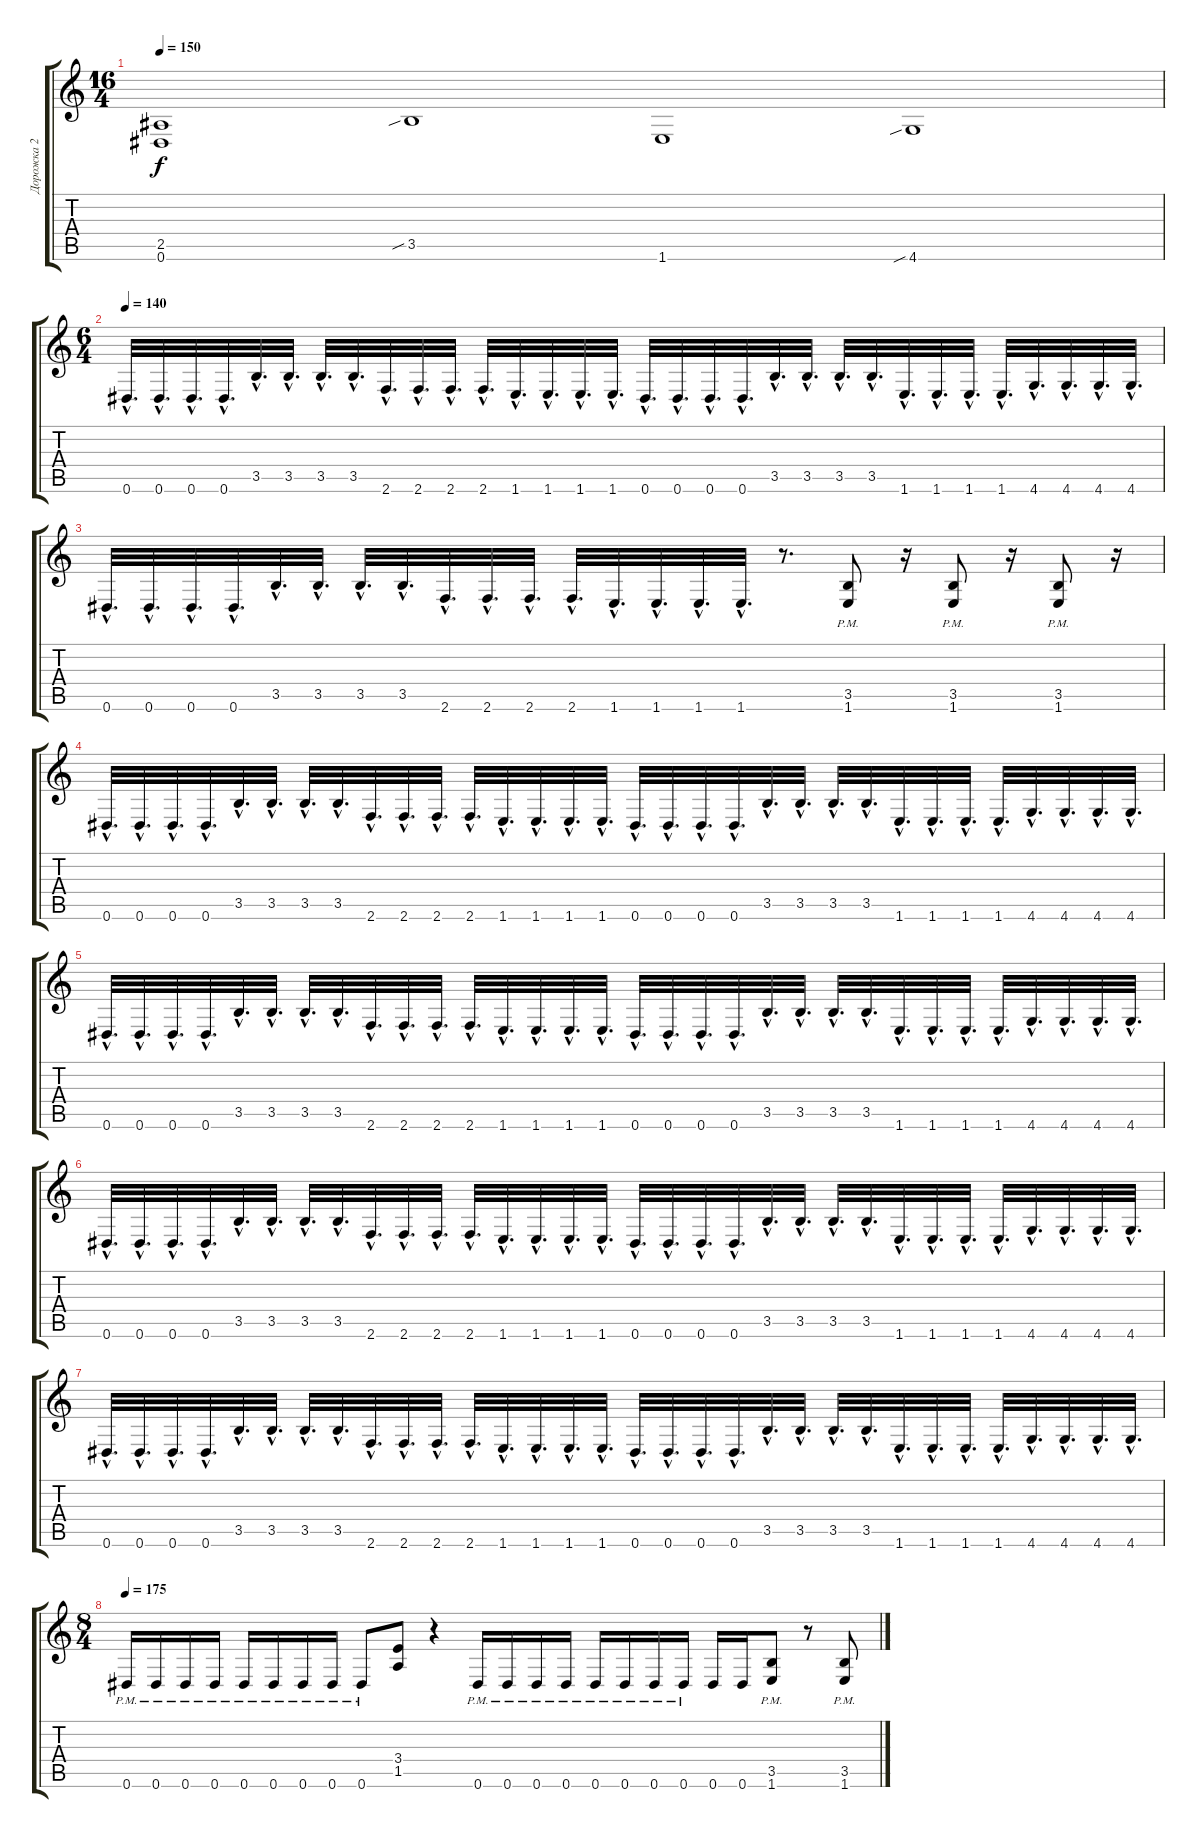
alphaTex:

\track ("Дорожка 2" "Дорожка 2") {instrument distortionguitar}
\staff {score tabs}
\tuning (Eb4 Bb3 Gb3 Db3 Ab2 Eb2) {hide}
\ts (16 4)
\tempo 150
\clef g2
\ks c
(2.5 0.6).1{dy f} 3.5{sib}.1 1.6.1 4.6{sib}.1 |
\ts (6 4)
\tempo 140
0.6{hac}.32{d} 0.6{hac}.32{d} 0.6{hac}.32{d} 0.6{hac}.32{d} 3.5{hac}.32{d} 3.5{hac}.32{d} 3.5{hac}.32{d} 3.5{hac}.32{d} 2.6{hac}.32{d} 2.6{hac}.32{d} 2.6{hac}.32{d} 2.6{hac}.32{d} 1.6{hac}.32{d} 1.6{hac}.32{d} 1.6{hac}.32{d} 1.6{hac}.32{d} 0.6{hac}.32{d} 0.6{hac}.32{d} 0.6{hac}.32{d} 0.6{hac}.32{d} 3.5{hac}.32{d} 3.5{hac}.32{d} 3.5{hac}.32{d} 3.5{hac}.32{d} 1.6{hac}.32{d} 1.6{hac}.32{d} 1.6{hac}.32{d} 1.6{hac}.32{d} 4.6{hac}.32{d} 4.6{hac}.32{d} 4.6{hac}.32{d} 4.6{hac}.32{d} |
0.6{hac}.32{d} 0.6{hac}.32{d} 0.6{hac}.32{d} 0.6{hac}.32{d} 3.5{hac}.32{d} 3.5{hac}.32{d} 3.5{hac}.32{d} 3.5{hac}.32{d} 2.6{hac}.32{d} 2.6{hac}.32{d} 2.6{hac}.32{d} 2.6{hac}.32{d} 1.6{hac}.32{d} 1.6{hac}.32{d} 1.6{hac}.32{d} 1.6{hac}.32{d} r.8{d} (3.5{pm} 1.6{pm}).8 r.16 (3.5{pm} 1.6{pm}).8 r.16 (3.5{pm} 1.6{pm}).8 r.16 |
0.6{hac}.32{d} 0.6{hac}.32{d} 0.6{hac}.32{d} 0.6{hac}.32{d} 3.5{hac}.32{d} 3.5{hac}.32{d} 3.5{hac}.32{d} 3.5{hac}.32{d} 2.6{hac}.32{d} 2.6{hac}.32{d} 2.6{hac}.32{d} 2.6{hac}.32{d} 1.6{hac}.32{d} 1.6{hac}.32{d} 1.6{hac}.32{d} 1.6{hac}.32{d} 0.6{hac}.32{d} 0.6{hac}.32{d} 0.6{hac}.32{d} 0.6{hac}.32{d} 3.5{hac}.32{d} 3.5{hac}.32{d} 3.5{hac}.32{d} 3.5{hac}.32{d} 1.6{hac}.32{d} 1.6{hac}.32{d} 1.6{hac}.32{d} 1.6{hac}.32{d} 4.6{hac}.32{d} 4.6{hac}.32{d} 4.6{hac}.32{d} 4.6{hac}.32{d} |
0.6{hac}.32{d} 0.6{hac}.32{d} 0.6{hac}.32{d} 0.6{hac}.32{d} 3.5{hac}.32{d} 3.5{hac}.32{d} 3.5{hac}.32{d} 3.5{hac}.32{d} 2.6{hac}.32{d} 2.6{hac}.32{d} 2.6{hac}.32{d} 2.6{hac}.32{d} 1.6{hac}.32{d} 1.6{hac}.32{d} 1.6{hac}.32{d} 1.6{hac}.32{d} 0.6{hac}.32{d} 0.6{hac}.32{d} 0.6{hac}.32{d} 0.6{hac}.32{d} 3.5{hac}.32{d} 3.5{hac}.32{d} 3.5{hac}.32{d} 3.5{hac}.32{d} 1.6{hac}.32{d} 1.6{hac}.32{d} 1.6{hac}.32{d} 1.6{hac}.32{d} 4.6{hac}.32{d} 4.6{hac}.32{d} 4.6{hac}.32{d} 4.6{hac}.32{d} |
0.6{hac}.32{d} 0.6{hac}.32{d} 0.6{hac}.32{d} 0.6{hac}.32{d} 3.5{hac}.32{d} 3.5{hac}.32{d} 3.5{hac}.32{d} 3.5{hac}.32{d} 2.6{hac}.32{d} 2.6{hac}.32{d} 2.6{hac}.32{d} 2.6{hac}.32{d} 1.6{hac}.32{d} 1.6{hac}.32{d} 1.6{hac}.32{d} 1.6{hac}.32{d} 0.6{hac}.32{d} 0.6{hac}.32{d} 0.6{hac}.32{d} 0.6{hac}.32{d} 3.5{hac}.32{d} 3.5{hac}.32{d} 3.5{hac}.32{d} 3.5{hac}.32{d} 1.6{hac}.32{d} 1.6{hac}.32{d} 1.6{hac}.32{d} 1.6{hac}.32{d} 4.6{hac}.32{d} 4.6{hac}.32{d} 4.6{hac}.32{d} 4.6{hac}.32{d} |
0.6{hac}.32{d} 0.6{hac}.32{d} 0.6{hac}.32{d} 0.6{hac}.32{d} 3.5{hac}.32{d} 3.5{hac}.32{d} 3.5{hac}.32{d} 3.5{hac}.32{d} 2.6{hac}.32{d} 2.6{hac}.32{d} 2.6{hac}.32{d} 2.6{hac}.32{d} 1.6{hac}.32{d} 1.6{hac}.32{d} 1.6{hac}.32{d} 1.6{hac}.32{d} 0.6{hac}.32{d} 0.6{hac}.32{d} 0.6{hac}.32{d} 0.6{hac}.32{d} 3.5{hac}.32{d} 3.5{hac}.32{d} 3.5{hac}.32{d} 3.5{hac}.32{d} 1.6{hac}.32{d} 1.6{hac}.32{d} 1.6{hac}.32{d} 1.6{hac}.32{d} 4.6{hac}.32{d} 4.6{hac}.32{d} 4.6{hac}.32{d} 4.6{hac}.32{d} |
\ts (8 4)
\tempo 175
0.6{pm}.16 0.6{pm}.16 0.6{pm}.16 0.6{pm}.16 0.6{pm}.16 0.6{pm}.16 0.6{pm}.16 0.6{pm}.16 0.6{pm}.8 (3.4 1.5).8 r.4 0.6{pm}.16 0.6{pm}.16 0.6{pm}.16 0.6{pm}.16 0.6{pm}.16 0.6{pm}.16 0.6{pm}.16 0.6{pm}.16 0.6.16 0.6.16 (3.5{pm} 1.6{pm}).8 r.8 (3.5{pm} 1.6{pm}).8
